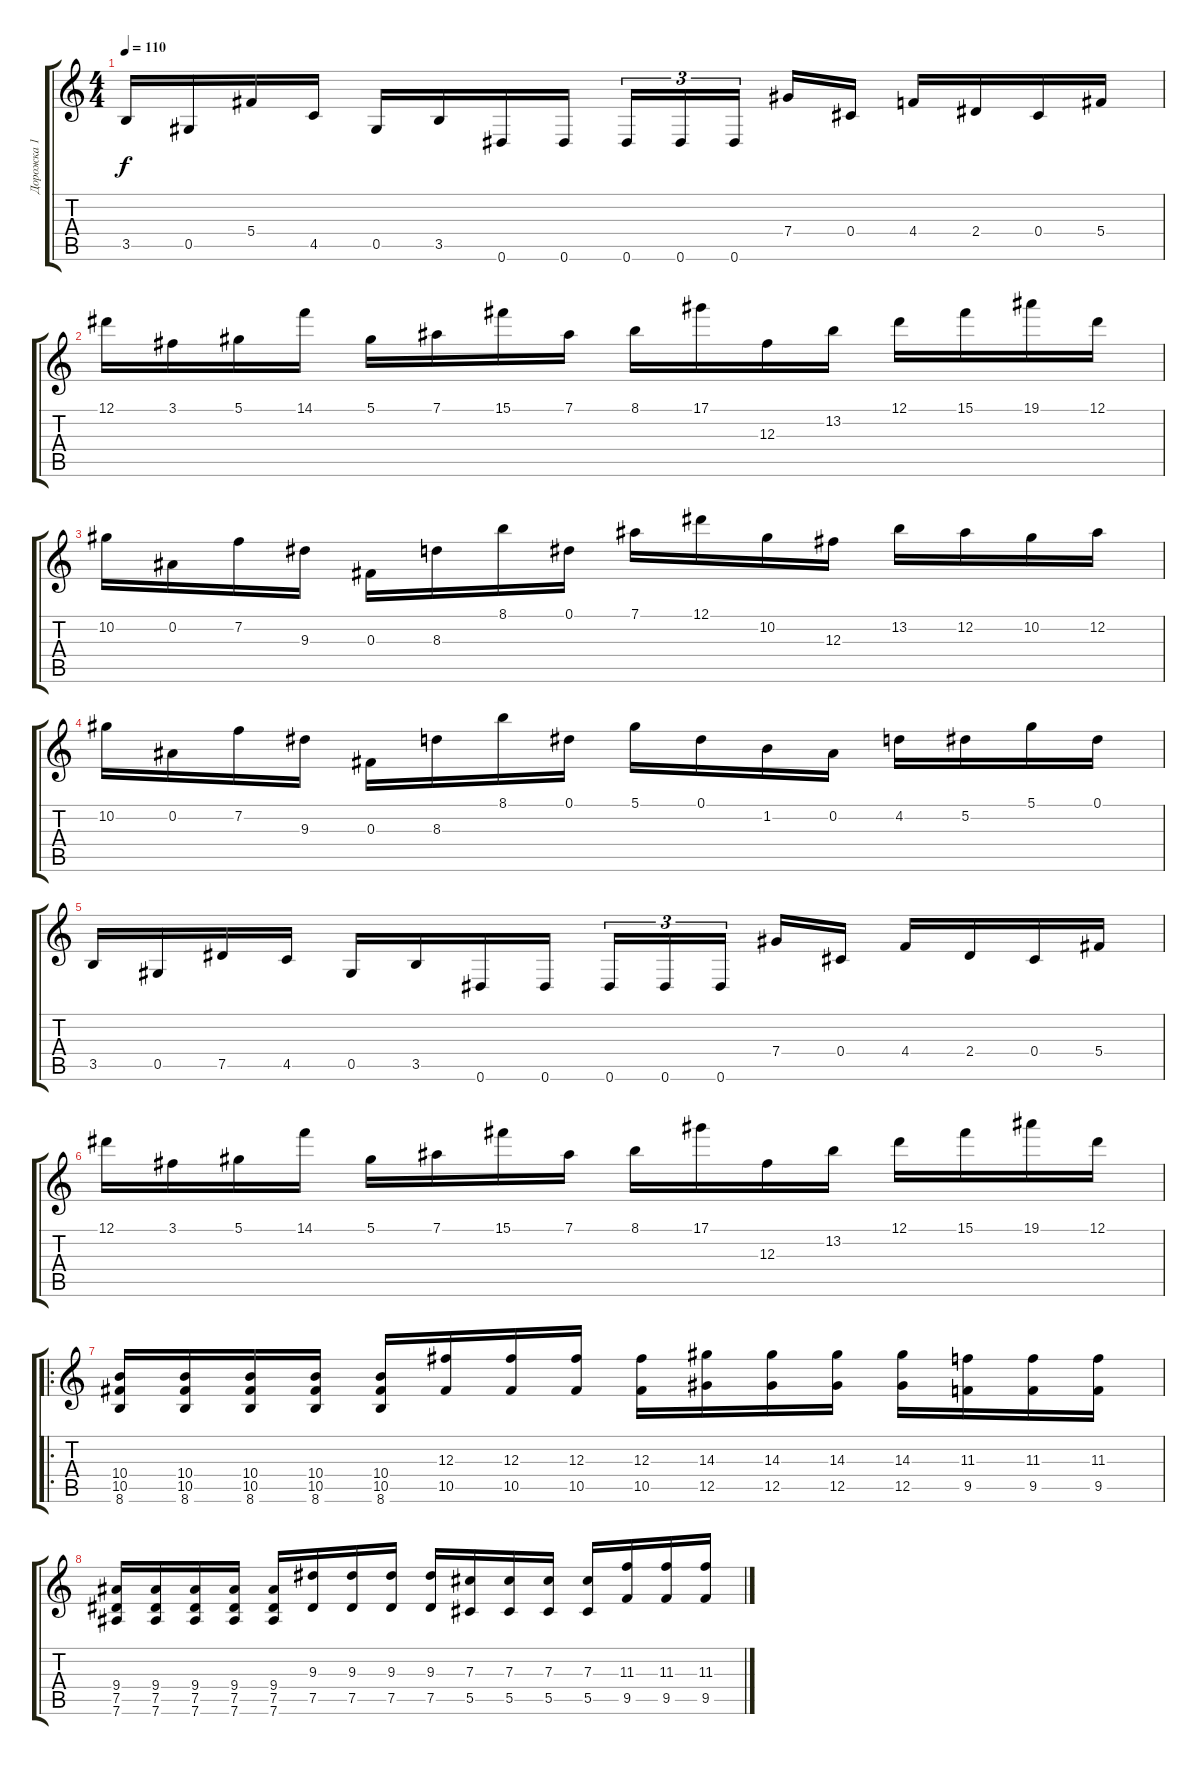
\track ("Дорожка 1" "Дорожка 1") {solo instrument distortionguitar}
\staff {score tabs}
\tuning (Eb4 Bb3 Gb3 Db3 Ab2 Eb2) {hide}
\ts (4 4)
\tempo 110
\clef g2
\ks c
3.5.16{dy f} 0.5.16 5.4.16 4.5.16 0.5.16 3.5.16 0.6.16 0.6.16 0.6.16{tu (3 2)} 0.6.16{tu (3 2)} 0.6.16{tu (3 2) beam splitsecondary} 7.4.16 0.4.16 4.4.16 2.4.16 0.4.16 5.4.16 |
12.1.16 3.1.16 5.1.16 14.1.16 5.1.16 7.1.16 15.1.16 7.1.16 8.1.16 17.1.16 12.3.16 13.2.16 12.1.16 15.1.16 19.1.16 12.1.16 |
10.2.16 0.2.16 7.2.16 9.3.16 0.3.16 8.3.16 8.1.16 0.1.16 7.1.16 12.1.16 10.2.16 12.3.16 13.2.16 12.2.16 10.2.16 12.2.16 |
10.2.16 0.2.16 7.2.16 9.3.16 0.3.16 8.3.16 8.1.16 0.1.16 5.1.16 0.1.16 1.2.16 0.2.16 4.2.16 5.2.16 5.1.16 0.1.16 |
3.5.16 0.5.16 7.5.16 4.5.16 0.5.16 3.5.16 0.6.16 0.6.16 0.6.16{tu (3 2)} 0.6.16{tu (3 2)} 0.6.16{tu (3 2) beam splitsecondary} 7.4.16 0.4.16 4.4.16 2.4.16 0.4.16 5.4.16 |
12.1.16 3.1.16 5.1.16 14.1.16 5.1.16 7.1.16 15.1.16 7.1.16 8.1.16 17.1.16 12.3.16 13.2.16 12.1.16 15.1.16 19.1.16 12.1.16 |
\ro
(10.4 10.5 8.6).16 (10.4 10.5 8.6).16 (10.4 10.5 8.6).16 (10.4 10.5 8.6).16 (10.4 10.5 8.6).16 (12.3 10.5).16 (12.3 10.5).16 (12.3 10.5).16 (12.3 10.5).16 (14.3 12.5).16 (14.3 12.5).16 (14.3 12.5).16 (14.3 12.5).16 (11.3 9.5).16 (11.3 9.5).16 (11.3 9.5).16 |
(9.4 7.5 7.6).16 (9.4 7.5 7.6).16 (9.4 7.5 7.6).16 (9.4 7.5 7.6).16 (9.4 7.5 7.6).16 (9.3 7.5).16 (9.3 7.5).16 (9.3 7.5).16 (9.3 7.5).16 (7.3 5.5).16 (7.3 5.5).16 (7.3 5.5).16 (7.3 5.5).16 (11.3 9.5).16 (11.3 9.5).16 (11.3 9.5).16
